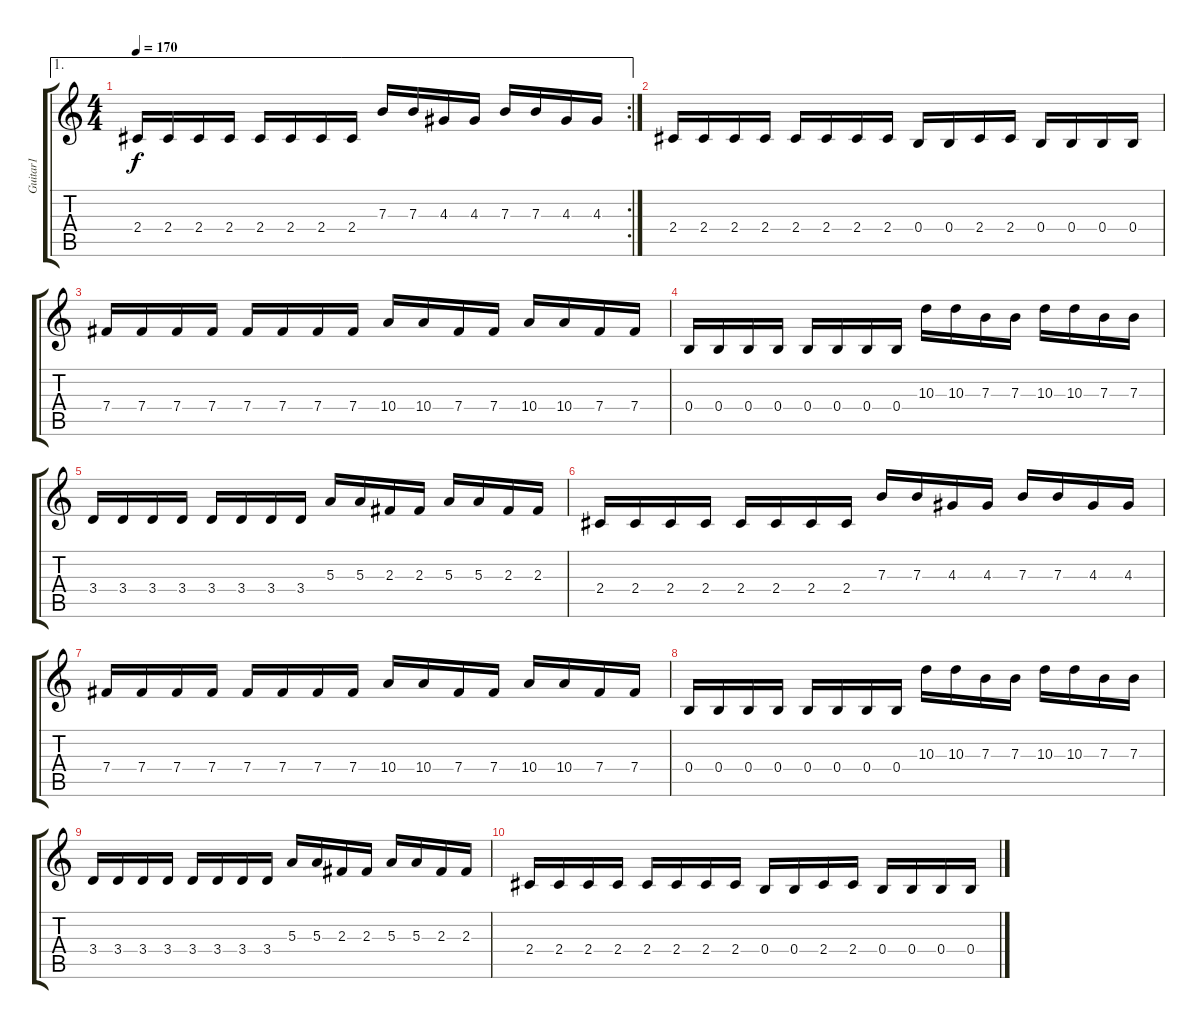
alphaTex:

\track ("Guitar1" "Guitar1") {instrument distortionguitar}
\staff {score tabs}
\tuning (Db4 Ab3 E3 B2 Gb2 B1) {hide}
\ae 1
\rc 2
\ts (4 4)
\tempo 170
\clef g2
\ks c
2.4.16{dy f} 2.4.16 2.4.16 2.4.16 2.4.16 2.4.16 2.4.16 2.4.16 7.3.16 7.3.16 4.3.16 4.3.16 7.3.16 7.3.16 4.3.16 4.3.16 |
2.4.16 2.4.16 2.4.16 2.4.16 2.4.16 2.4.16 2.4.16 2.4.16 0.4.16 0.4.16 2.4.16 2.4.16 0.4.16 0.4.16 0.4.16 0.4.16 |
7.4.16{volume 5} 7.4.16 7.4.16 7.4.16 7.4.16 7.4.16 7.4.16 7.4.16 10.4.16 10.4.16 7.4.16 7.4.16 10.4.16 10.4.16 7.4.16 7.4.16 |
0.4.16 0.4.16 0.4.16 0.4.16 0.4.16 0.4.16 0.4.16 0.4.16 10.3.16 10.3.16 7.3.16 7.3.16 10.3.16 10.3.16 7.3.16 7.3.16 |
3.4.16 3.4.16 3.4.16 3.4.16 3.4.16 3.4.16 3.4.16 3.4.16 5.3.16 5.3.16 2.3.16 2.3.16 5.3.16 5.3.16 2.3.16 2.3.16 |
2.4.16 2.4.16 2.4.16 2.4.16 2.4.16 2.4.16 2.4.16 2.4.16 7.3.16 7.3.16 4.3.16 4.3.16 7.3.16 7.3.16 4.3.16 4.3.16 |
7.4.16{volume 0} 7.4.16 7.4.16 7.4.16 7.4.16 7.4.16 7.4.16 7.4.16 10.4.16 10.4.16 7.4.16 7.4.16 10.4.16 10.4.16 7.4.16 7.4.16 |
0.4.16 0.4.16 0.4.16 0.4.16 0.4.16 0.4.16 0.4.16 0.4.16 10.3.16 10.3.16 7.3.16 7.3.16 10.3.16 10.3.16 7.3.16 7.3.16 |
3.4.16 3.4.16 3.4.16 3.4.16 3.4.16 3.4.16 3.4.16 3.4.16 5.3.16 5.3.16 2.3.16 2.3.16 5.3.16 5.3.16 2.3.16 2.3.16 |
2.4.16 2.4.16 2.4.16 2.4.16 2.4.16 2.4.16 2.4.16 2.4.16 0.4.16 0.4.16 2.4.16 2.4.16 0.4.16 0.4.16 0.4.16 0.4.16
